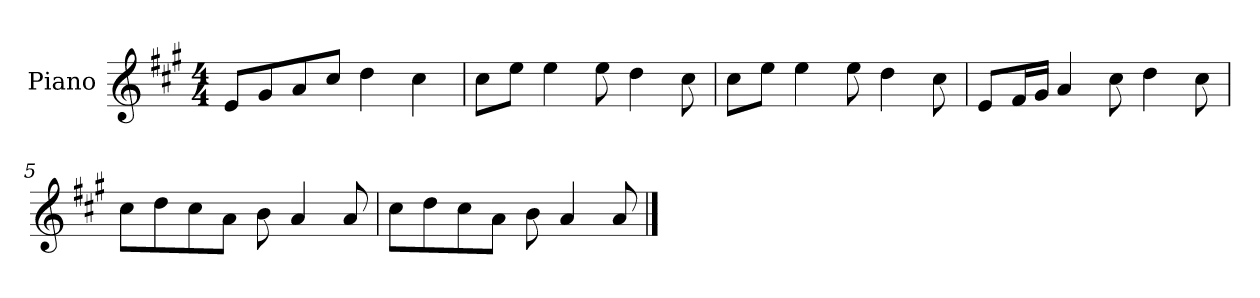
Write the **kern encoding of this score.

**kern
*part1
*staff1
*I"Piano
*I'P-no
*clefG2
*k[f#c#g#]
*M4/4
*MM90
=1
8e/L
8g#/
8a/
8cc#/J
4dd\
4cc#\
=2
8cc#\L
8ee\J
4ee\
8ee\
4dd\
8cc#\
=3
8cc#\L
8ee\J
4ee\
8ee\
4dd\
8cc#\
=4
8e/L
16f#/L
16g#/JJ
4a/
8cc#\
4dd\
8cc#\
=5
8cc#\L
8dd\
8cc#\
8a\J
8b\
4a/
8a/
!!LO:LB:g=z
=6
8cc#\L
8dd\
8cc#\
8a\J
8b\
4a/
8a/
==
*-
